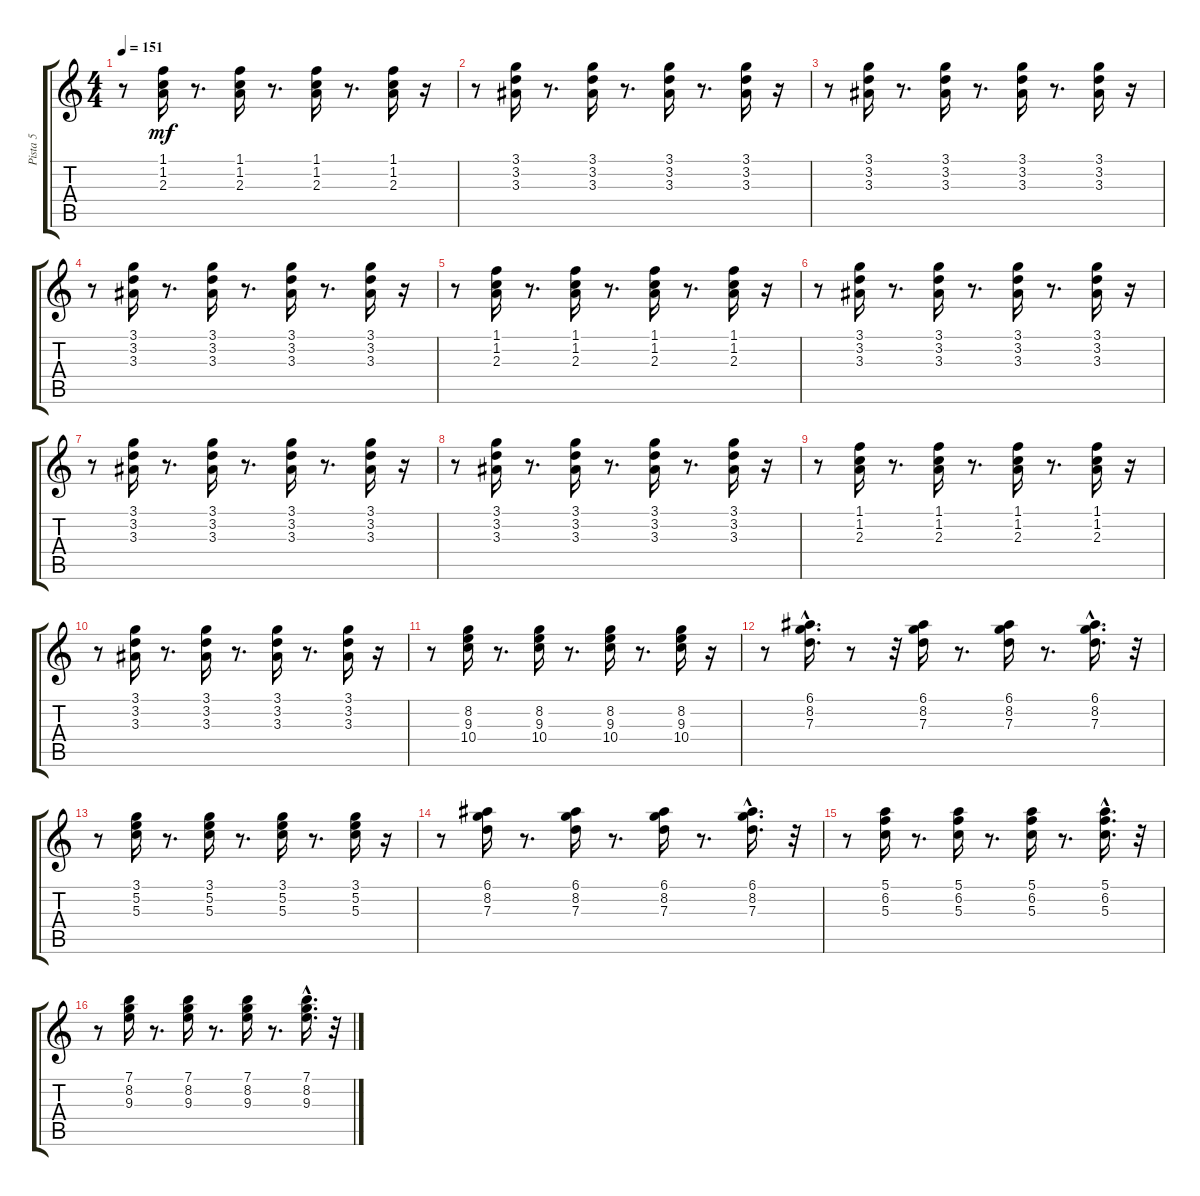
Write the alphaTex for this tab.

\track ("Pista 5" "Pista 5") {instrument overdrivenguitar}
\staff {score tabs}
\tuning (E4 B3 G3 D3 A2 E2) {hide}
\ts (4 4)
\tempo 151
\clef g2
\ks c
r.8{dy mf} (1.1 1.2 2.3).16 r.8{d} (1.1 1.2 2.3).16 r.8{d} (1.1 1.2 2.3).16 r.8{d} (1.1 1.2 2.3).16 r.16 |
r.8 (3.1 3.2 3.3).16 r.8{d} (3.1 3.2 3.3).16 r.8{d} (3.1 3.2 3.3).16 r.8{d} (3.1 3.2 3.3).16 r.16 |
r.8 (3.1 3.2 3.3).16 r.8{d} (3.1 3.2 3.3).16 r.8{d} (3.1 3.2 3.3).16 r.8{d} (3.1 3.2 3.3).16 r.16 |
r.8 (3.1 3.2 3.3).16 r.8{d} (3.1 3.2 3.3).16 r.8{d} (3.1 3.2 3.3).16 r.8{d} (3.1 3.2 3.3).16 r.16 |
r.8 (1.1 1.2 2.3).16 r.8{d} (1.1 1.2 2.3).16 r.8{d} (1.1 1.2 2.3).16 r.8{d} (1.1 1.2 2.3).16 r.16 |
r.8 (3.1 3.2 3.3).16 r.8{d} (3.1 3.2 3.3).16 r.8{d} (3.1 3.2 3.3).16 r.8{d} (3.1 3.2 3.3).16 r.16 |
r.8 (3.1 3.2 3.3).16 r.8{d} (3.1 3.2 3.3).16 r.8{d} (3.1 3.2 3.3).16 r.8{d} (3.1 3.2 3.3).16 r.16 |
r.8 (3.1 3.2 3.3).16 r.8{d} (3.1 3.2 3.3).16 r.8{d} (3.1 3.2 3.3).16 r.8{d} (3.1 3.2 3.3).16 r.16 |
r.8 (1.1 1.2 2.3).16 r.8{d} (1.1 1.2 2.3).16 r.8{d} (1.1 1.2 2.3).16 r.8{d} (1.1 1.2 2.3).16 r.16 |
r.8 (3.1 3.2 3.3).16 r.8{d} (3.1 3.2 3.3).16 r.8{d} (3.1 3.2 3.3).16 r.8{d} (3.1 3.2 3.3).16 r.16 |
r.8 (8.2 9.3 10.4).16 r.8{d} (8.2 9.3 10.4).16 r.8{d} (8.2 9.3 10.4).16 r.8{d} (8.2 9.3 10.4).16 r.16 |
r.8 (6.1 8.2{hac} 7.3{hac}).16{d} r.8 r.32 (6.1 8.2 7.3).16 r.8{d} (6.1 8.2 7.3).16 r.8{d} (6.1 8.2 7.3{hac}).16{d} r.32 |
r.8 (3.1 5.2 5.3).16 r.8{d} (3.1 5.2 5.3).16 r.8{d} (3.1 5.2 5.3).16 r.8{d} (3.1 5.2 5.3).16 r.16 |
r.8 (6.1 8.2 7.3).16 r.8{d} (6.1 8.2 7.3).16 r.8{d} (6.1 8.2 7.3).16 r.8{d} (6.1{hac} 8.2 7.3{hac}).16{d} r.32 |
r.8 (5.1 6.2 5.3).16 r.8{d} (5.1 6.2 5.3).16 r.8{d} (5.1 6.2 5.3).16 r.8{d} (5.1{hac} 6.2 5.3{hac}).16{d} r.32 |
r.8 (7.1 8.2 9.3).16 r.8{d} (7.1 8.2 9.3).16 r.8{d} (7.1 8.2 9.3).16 r.8{d} (7.1 8.2 9.3{hac}).16{d} r.32
